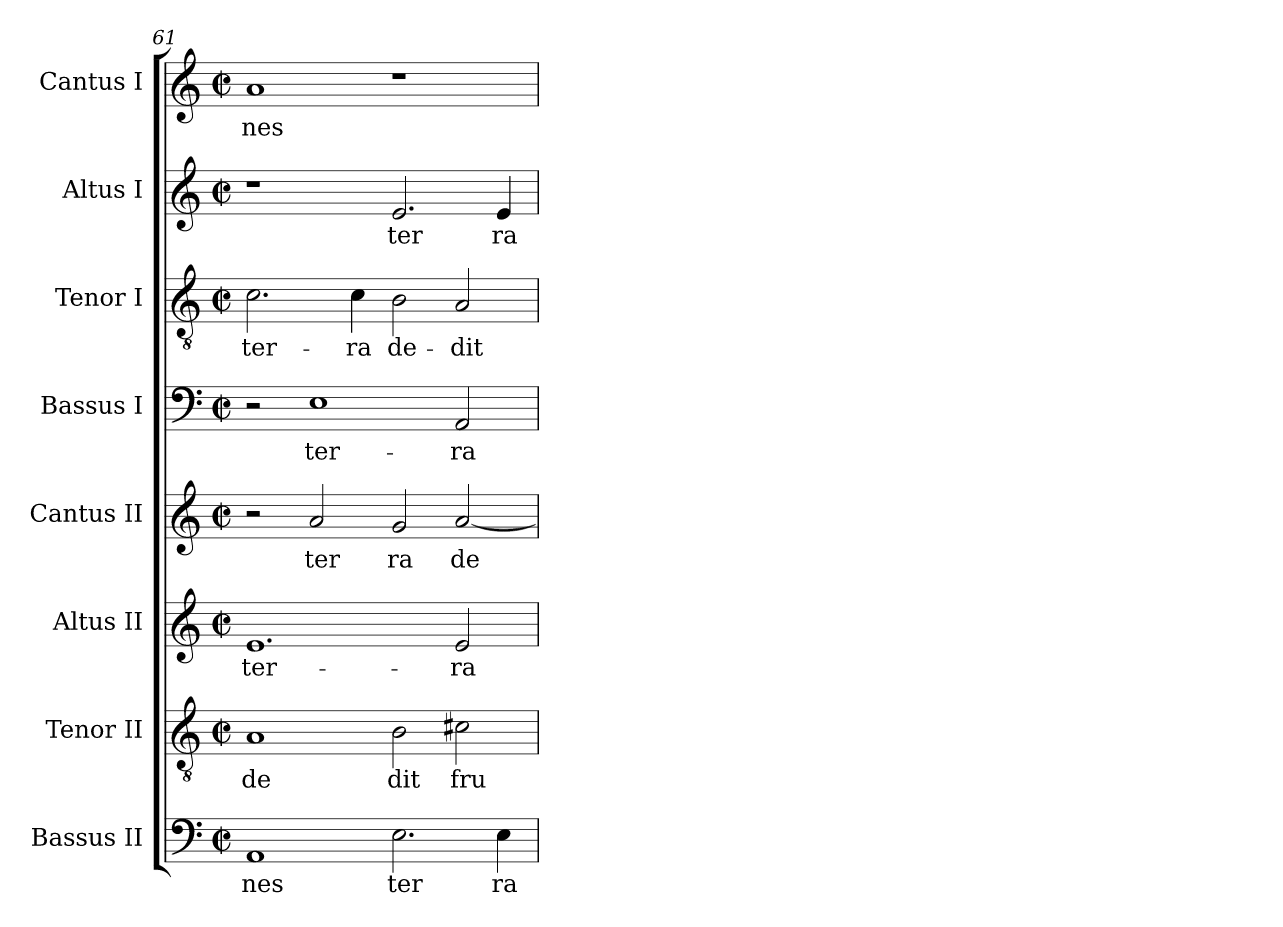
**kern	**text	**kern	**text	**kern	**text	**kern	**text	**kern	**text	**kern	**text	**kern	**text	**kern	**text
*part8	*part8	*part7	*part7	*part6	*part6	*part5	*part5	*part4	*part4	*part3	*part3	*part2	*part2	*part1	*part1
*staff8	*staff8	*staff7	*staff7	*staff6	*staff6	*staff5	*staff5	*staff4	*staff4	*staff3	*staff3	*staff2	*staff2	*staff1	*staff1
*I"Bassus II	*	*I"Tenor II	*	*I"Altus II	*	*I"Cantus II	*	*I"Bassus I	*	*I"Tenor I	*	*I"Altus I	*	*I"Cantus I	*
*clefF4	*	*clefGv2	*	*clefG2	*	*clefG2	*	*clefF4	*	*clefGv2	*	*clefG2	*	*clefG2	*
*M2/2	*	*M2/2	*	*M2/2	*	*M2/2	*	*M2/2	*	*M2/2	*	*M2/2	*	*M2/2	*
*met(c|)	*	*met(c|)	*	*met(c|)	*	*met(c|)	*	*met(c|)	*	*met(c|)	*	*met(c|)	*	*met(c|)	*
=61	=61	=61	=61	=61	=61	=61	=61	=61	=61	=61	=61	=61	=61	=61	=61
!	!LO:LY:b:cj	!	!LO:LY:b:cj	!	!LO:LY:b:cj	!	!	!	!	!	!LO:LY:b:cj	!	!	!	!LO:LY:b:cj
1AA	nes	1A	de	1.e	ter-	2r	.	2r	.	2.c\	ter-	1r	.	1a	-nes
!	!	!	!	!	!	!	!LO:LY:b:cj	!	!LO:LY:b:cj	!	!	!	!	!	!
.	.	.	.	.	.	2a/	ter	1E	ter-	.	.	.	.	.	.
!	!	!	!	!	!	!	!	!	!	!	!LO:LY:b:cj	!	!	!	!
.	.	.	.	.	.	.	.	.	.	4c\	-ra	.	.	.	.
!	!LO:LY:b:cj	!	!LO:LY:b:cj	!	!	!	!LO:LY:b:cj	!	!	!	!LO:LY:b:cj	!	!LO:LY:b:cj	!	!
2.E\	ter	2B\	dit	.	.	2g/	ra	.	.	2B\	de-	2.e/	ter	1r	.
!	!	!	!LO:LY:b:cj	!	!LO:LY:b:cj	!	!LO:LY:b:cj	!	!LO:LY:b:cj	!	!LO:LY:b:cj	!	!	!	!
.	.	2c#X\	fru	2e/	-ra	[<2a/	de	2AA/	-ra	2A/	-dit	.	.	.	.
!	!LO:LY:b:cj	!	!	!	!	!	!	!	!	!	!	!	!LO:LY:b:cj	!	!
4E\	ra	.	.	.	.	.	.	.	.	.	.	4e/	ra	.	.
=	=	=	=	=	=	=	=	=	=	=	=	=	=	=	=
*-	*-	*-	*-	*-	*-	*-	*-	*-	*-	*-	*-	*-	*-	*-	*-
